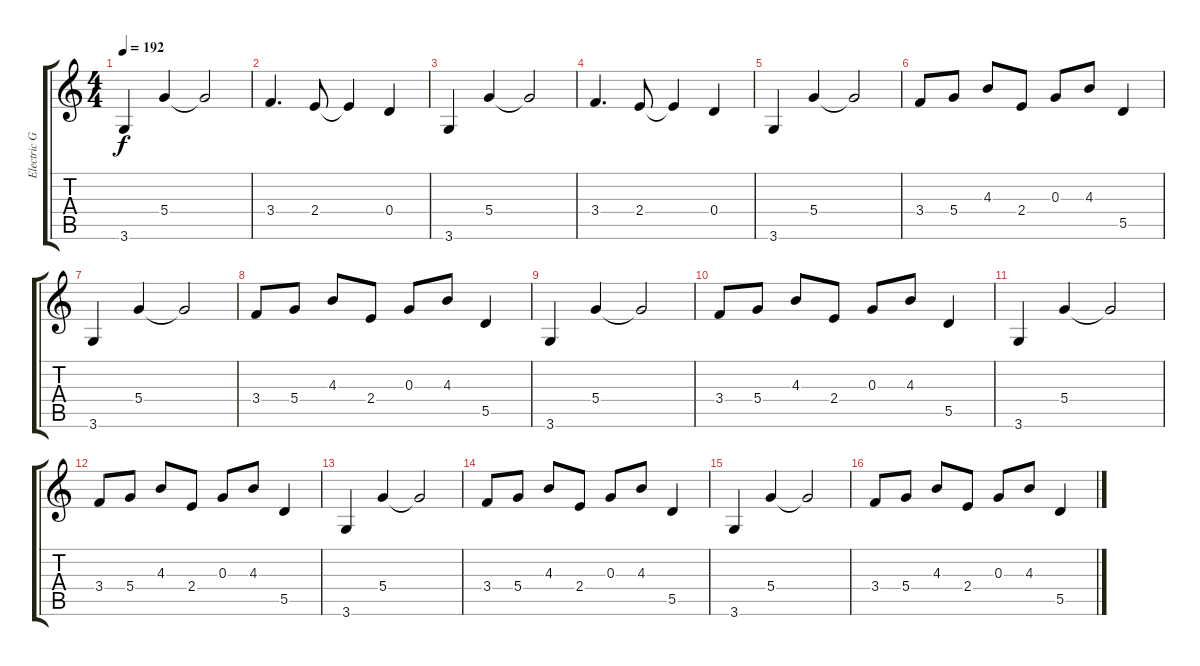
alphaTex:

\track ("Electric Guitar (Clean) " "Electric G") {instrument electricguitarclean}
\staff {score tabs}
\tuning (E4 B3 G3 D3 A2 E2) {hide}
\ts (4 4)
\tempo 192
\clef g2
\ks c
3.6.4{dy f instrument electricguitarclean} 5.4.4 5.4{t}.2 |
3.4.4{d} 2.4.8 2.4{t}.4 0.4.4 |
3.6.4 5.4.4 5.4{t}.2 |
3.4.4{d} 2.4.8 2.4{t}.4 0.4.4 |
3.6.4 5.4.4 5.4{t}.2 |
3.4.8 5.4.8 4.3.8 2.4.8 0.3.8 4.3.8 5.5.4 |
3.6.4 5.4.4 5.4{t}.2 |
3.4.8 5.4.8 4.3.8 2.4.8 0.3.8 4.3.8 5.5.4 |
3.6.4 5.4.4 5.4{t}.2 |
3.4.8 5.4.8 4.3.8 2.4.8 0.3.8 4.3.8 5.5.4 |
3.6.4 5.4.4 5.4{t}.2 |
3.4.8 5.4.8 4.3.8 2.4.8 0.3.8 4.3.8 5.5.4 |
3.6.4 5.4.4 5.4{t}.2 |
3.4.8 5.4.8 4.3.8 2.4.8 0.3.8 4.3.8 5.5.4 |
3.6.4 5.4.4 5.4{t}.2 |
3.4.8 5.4.8 4.3.8 2.4.8 0.3.8 4.3.8 5.5.4
